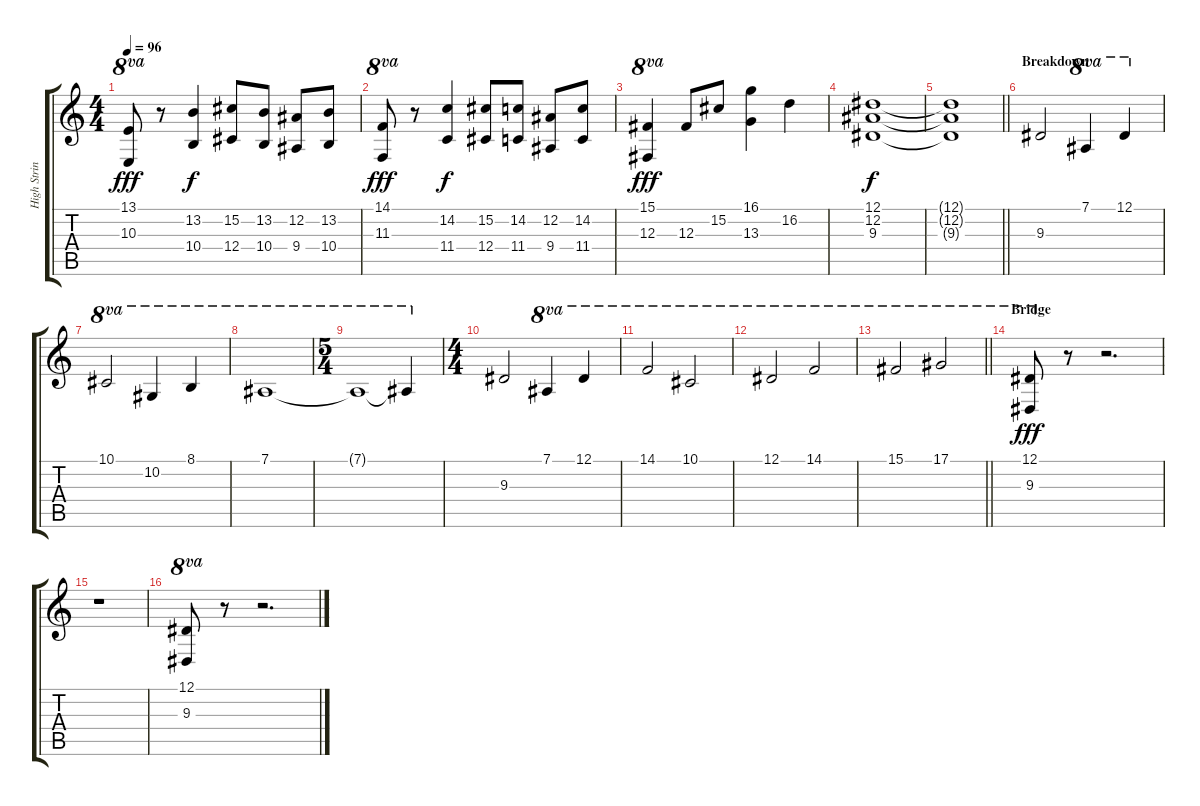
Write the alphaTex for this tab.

\track ("High Strings" "High Strin") {instrument stringensemble1}
\staff {score tabs}
\tuning (Eb4 Bb3 Gb3 Db3 Ab2 Eb2) {hide}
\ts (4 4)
\tempo 96
\clef g2
\ks c
(13.1 10.3).8{ot 8va dy fff} r.8 (13.2 10.4).4{dy f} (15.2 12.4).8 (13.2 10.4).8 (12.2 9.4).8 (13.2 10.4).8 |
(14.1 11.3).8{ot 8va dy fff} r.8 (14.2 11.4).4{dy f} (15.2 12.4).8 (14.2 11.4).8 (12.2 9.4).8 (14.2 11.4).8 |
(15.1 12.3).4{ot 8va dy fff} 12.3.8 15.2.8 (16.1 13.3).4 16.2.4 |
(12.1 12.2 9.3).1{dy f} |
\barLineRight lightlight
(12.1{t} 12.2{t} 9.3{t}).1 |
\section ("" "Breakdown")
9.3.2{volume 10 instrument violin} 7.1.4{ot 8va} 12.1.4{ot 8va} |
10.1.2{ot 8va} 10.2.4{ot 8va} 8.1.4{ot 8va} |
7.1.1{ot 8va} |
\ts (5 4)
7.1{t}.1{ot 8va} 7.1{t}.4{ot 8va} |
\ts (4 4)
9.3.2 7.1.4{ot 8va} 12.1.4{ot 8va} |
14.1.2{ot 8va} 10.1.2{ot 8va} |
12.1.2{ot 8va} 14.1.2{ot 8va} |
\barLineRight lightlight
15.1.2{ot 8va} 17.1.2{ot 8va} |
\section ("" "Bridge")
(12.1 9.3).8{ot 8va dy fff volume 9 instrument stringensemble1} r.8 r.2{d} |
r.1 |
(12.1 9.3).8{ot 8va} r.8 r.2{d}
